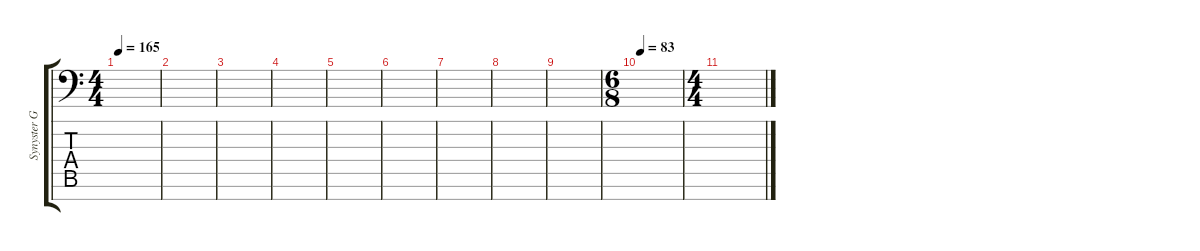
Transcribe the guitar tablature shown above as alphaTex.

\track ("Synyster Gates -- Lead Guitar" "Synyster G") {instrument overdrivenguitar}
\staff {score tabs}
\tuning (E4 B3 G3 D3 A2 D2 C-1) {hide}
\ts (4 4)
\tempo 165
\clef f4
\ks c
|
|
|
|
|
|
|
|
|
\ts (6 8)
\tempo 83
|
\ts (4 4)
